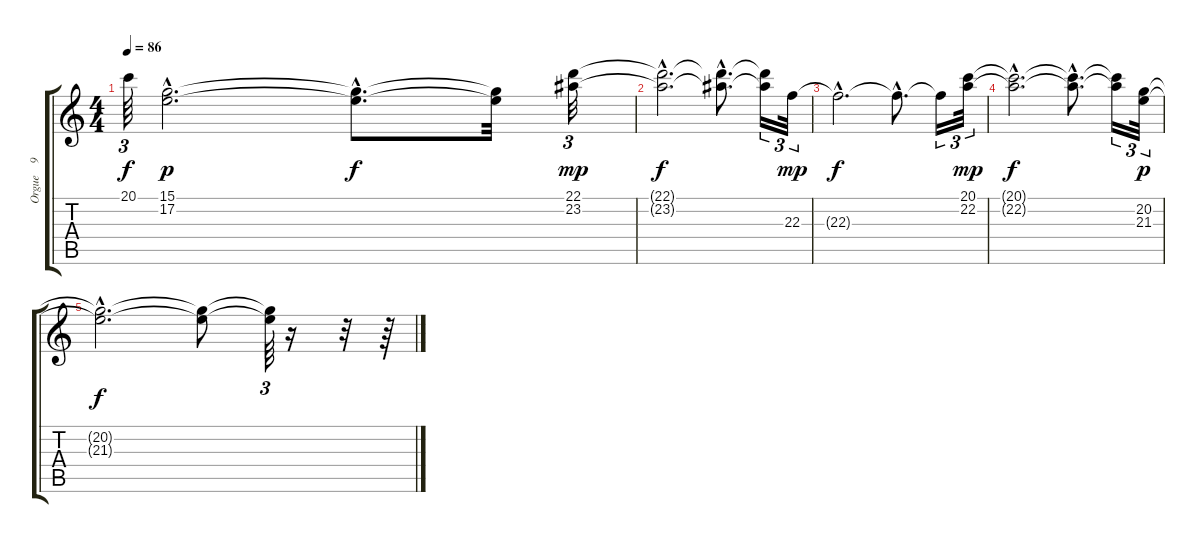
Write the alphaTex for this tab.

\track ("Orgue    9" "Orgue    9") {instrument rockorgan}
\staff {score tabs}
\tuning (E4 B3 G3 D3 A2 E2) {hide}
\ts (4 4)
\tempo 86
\clef g2
\ks c
20.1{t}.64{tu (3 2) dy f} (15.1{hac} 17.2{hac}).2{d dy p} (15.1{hac t} 17.2{hac t}).8{d dy f} (15.1{t} 17.2{t}).32 (22.1 23.2).32{tu (3 2) dy mp} |
(22.1{hac t} 23.2{hac t}).2{d dy f} (22.1{hac t} 23.2{hac t}).8{d} (22.1{t} 23.2{t}).16{tu (3 2)} 22.3.32{tu (3 2) dy mp} |
22.3{hac t}.2{d dy f} 22.3{hac t}.8{d} 22.3{t}.16{tu (3 2)} (20.1 22.2).32{tu (3 2) dy mp} |
(20.1{hac t} 22.2{hac t}).2{d dy f} (20.1{hac t} 22.2{hac t}).8{d} (20.1{t} 22.2{t}).16{tu (3 2)} (20.2 21.3).32{tu (3 2) dy p} |
(20.2{hac t} 21.3{hac t}).2{d dy f} (20.2{t} 21.3{t}).8 (20.2{t} 21.3{t}).64{tu (3 2)} r.16 r.32 r.64
